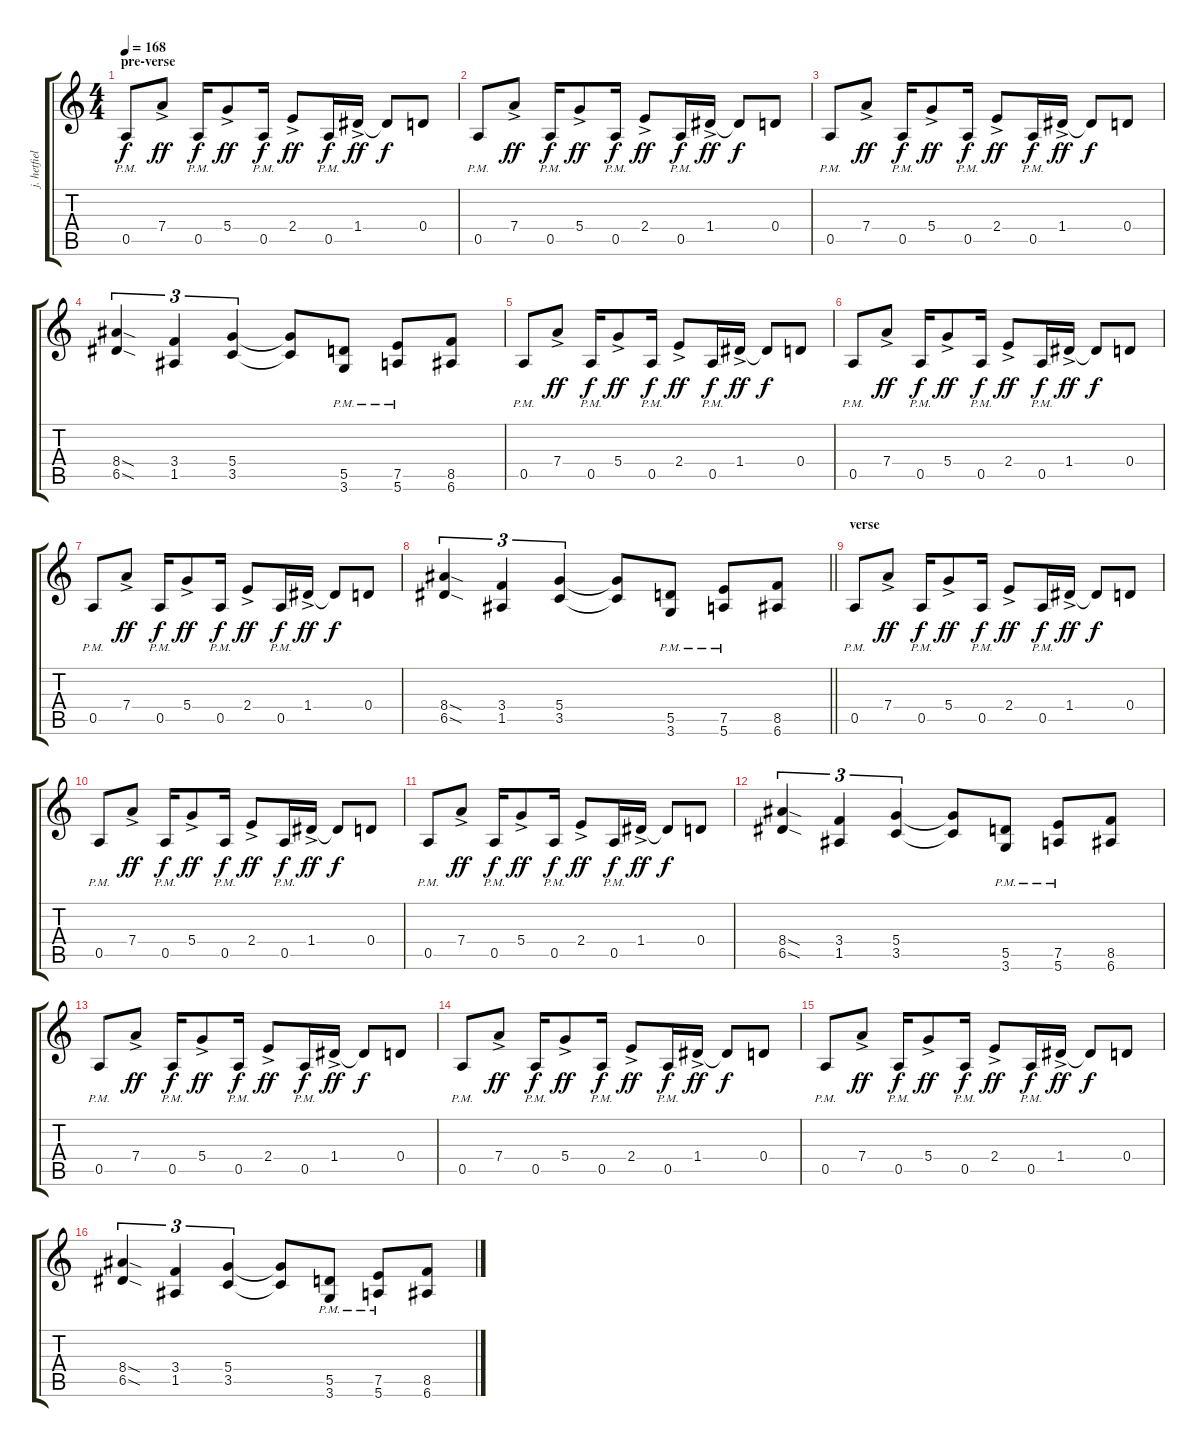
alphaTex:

\track ("j. hetfield - rhythm guitar" "j. hetfiel") {instrument distortionguitar}
\staff {score tabs}
\tuning (E4 B3 G3 D3 A2 E2) {hide}
\ts (4 4)
\section ("" "pre-verse")
\tempo 168
\clef g2
\ks c
0.5{pm}.8{dy f} 7.4{ac}.8{dy ff} 0.5{pm}.16{dy f} 5.4{ac}.8{dy ff} 0.5{pm}.16{dy f} 2.4{ac}.8{dy ff} 0.5{pm}.16{dy f} 1.4{ac}.16{dy ff} 1.4{t}.8{dy f} 0.4.8 |
0.5{pm}.8 7.4{ac}.8{dy ff} 0.5{pm}.16{dy f} 5.4{ac}.8{dy ff} 0.5{pm}.16{dy f} 2.4{ac}.8{dy ff} 0.5{pm}.16{dy f} 1.4{ac}.16{dy ff} 1.4{t}.8{dy f} 0.4.8 |
0.5{pm}.8 7.4{ac}.8{dy ff} 0.5{pm}.16{dy f} 5.4{ac}.8{dy ff} 0.5{pm}.16{dy f} 2.4{ac}.8{dy ff} 0.5{pm}.16{dy f} 1.4{ac}.16{dy ff} 1.4{t}.8{dy f} 0.4.8 |
(8.4{sod} 6.5{sod}).4{tu (3 2)} (3.4 1.5).4{tu (3 2)} (5.4 3.5).4{tu (3 2)} (5.4{t} 3.5{t}).8 (5.5{pm} 3.6{pm}).8 (7.5{pm} 5.6{pm}).8 (8.5 6.6).8 |
0.5{pm}.8 7.4{ac}.8{dy ff} 0.5{pm}.16{dy f} 5.4{ac}.8{dy ff} 0.5{pm}.16{dy f} 2.4{ac}.8{dy ff} 0.5{pm}.16{dy f} 1.4{ac}.16{dy ff} 1.4{t}.8{dy f} 0.4.8 |
0.5{pm}.8 7.4{ac}.8{dy ff} 0.5{pm}.16{dy f} 5.4{ac}.8{dy ff} 0.5{pm}.16{dy f} 2.4{ac}.8{dy ff} 0.5{pm}.16{dy f} 1.4{ac}.16{dy ff} 1.4{t}.8{dy f} 0.4.8 |
0.5{pm}.8 7.4{ac}.8{dy ff} 0.5{pm}.16{dy f} 5.4{ac}.8{dy ff} 0.5{pm}.16{dy f} 2.4{ac}.8{dy ff} 0.5{pm}.16{dy f} 1.4{ac}.16{dy ff} 1.4{t}.8{dy f} 0.4.8 |
\barLineRight lightlight
(8.4{sod} 6.5{sod}).4{tu (3 2)} (3.4 1.5).4{tu (3 2)} (5.4 3.5).4{tu (3 2)} (5.4{t} 3.5{t}).8 (5.5{pm} 3.6{pm}).8 (7.5{pm} 5.6{pm}).8 (8.5 6.6).8 |
\section ("" "verse")
0.5{pm}.8 7.4{ac}.8{dy ff} 0.5{pm}.16{dy f} 5.4{ac}.8{dy ff} 0.5{pm}.16{dy f} 2.4{ac}.8{dy ff} 0.5{pm}.16{dy f} 1.4{ac}.16{dy ff} 1.4{t}.8{dy f} 0.4.8 |
0.5{pm}.8 7.4{ac}.8{dy ff} 0.5{pm}.16{dy f} 5.4{ac}.8{dy ff} 0.5{pm}.16{dy f} 2.4{ac}.8{dy ff} 0.5{pm}.16{dy f} 1.4{ac}.16{dy ff} 1.4{t}.8{dy f} 0.4.8 |
0.5{pm}.8 7.4{ac}.8{dy ff} 0.5{pm}.16{dy f} 5.4{ac}.8{dy ff} 0.5{pm}.16{dy f} 2.4{ac}.8{dy ff} 0.5{pm}.16{dy f} 1.4{ac}.16{dy ff} 1.4{t}.8{dy f} 0.4.8 |
(8.4{sod} 6.5{sod}).4{tu (3 2)} (3.4 1.5).4{tu (3 2)} (5.4 3.5).4{tu (3 2)} (5.4{t} 3.5{t}).8 (5.5{pm} 3.6{pm}).8 (7.5{pm} 5.6{pm}).8 (8.5 6.6).8 |
0.5{pm}.8 7.4{ac}.8{dy ff} 0.5{pm}.16{dy f} 5.4{ac}.8{dy ff} 0.5{pm}.16{dy f} 2.4{ac}.8{dy ff} 0.5{pm}.16{dy f} 1.4{ac}.16{dy ff} 1.4{t}.8{dy f} 0.4.8 |
0.5{pm}.8 7.4{ac}.8{dy ff} 0.5{pm}.16{dy f} 5.4{ac}.8{dy ff} 0.5{pm}.16{dy f} 2.4{ac}.8{dy ff} 0.5{pm}.16{dy f} 1.4{ac}.16{dy ff} 1.4{t}.8{dy f} 0.4.8 |
0.5{pm}.8 7.4{ac}.8{dy ff} 0.5{pm}.16{dy f} 5.4{ac}.8{dy ff} 0.5{pm}.16{dy f} 2.4{ac}.8{dy ff} 0.5{pm}.16{dy f} 1.4{ac}.16{dy ff} 1.4{t}.8{dy f} 0.4.8 |
(8.4{sod} 6.5{sod}).4{tu (3 2)} (3.4 1.5).4{tu (3 2)} (5.4 3.5).4{tu (3 2)} (5.4{t} 3.5{t}).8 (5.5{pm} 3.6{pm}).8 (7.5{pm} 5.6{pm}).8 (8.5 6.6).8
